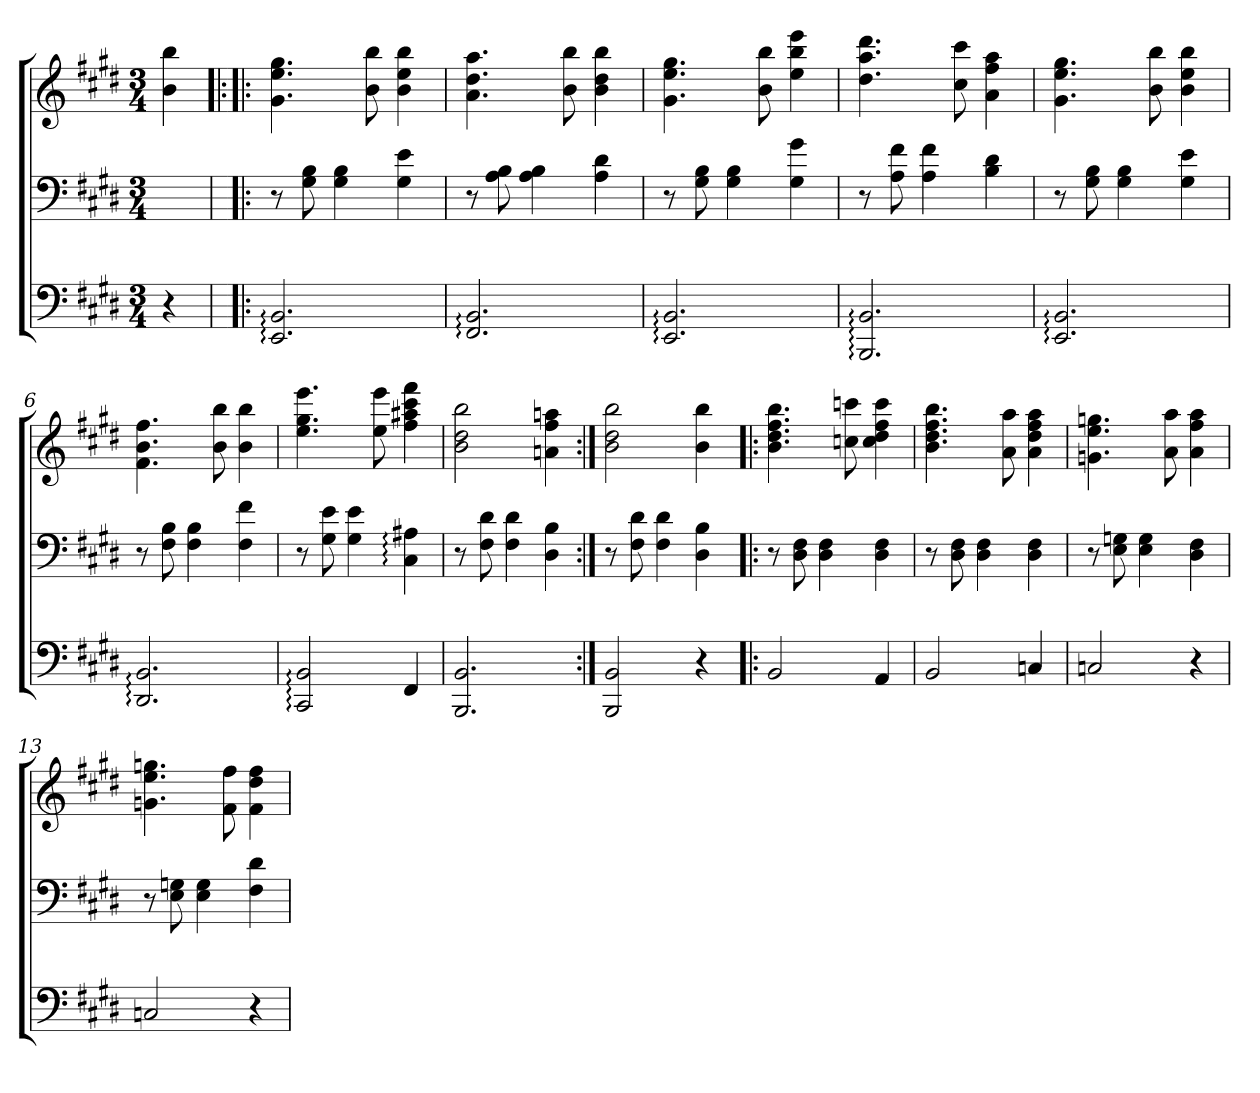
**kern	**kern	**kern
*part3	*part2	*part1
*staff3	*staff2	*staff1
*clefF4	*clefF4	*clefG2
*k[f#c#g#d#]	*k[f#c#g#d#]	*k[f#c#g#d#]
*E:	*E:	*E:
*M3/4	*M3/4	*M3/4
*MM172	*MM172	*MM172
=	=	=
4r	4ryy	4b 4bb
=1	=1	=1!|:
2.EE: 2.BB:	8r	4.g# 4.ee 4.gg#
.	8G# 8B	.
.	4G# 4B	.
.	.	8b 8bb
.	4G# 4e	4b 4ee 4bb
=2	=2	=2
2.FF#: 2.BB:	8r	4.a 4.dd# 4.aa
.	8A 8B	.
.	4A 4B	.
.	.	8b 8bb
.	4A 4d#	4b 4dd# 4bb
=3	=3	=3
2.EE: 2.BB:	8r	4.g# 4.ee 4.gg#
.	8G# 8B	.
.	4G# 4B	.
.	.	8b 8bb
.	4G# 4g#	4ee 4bb 4eee
=4	=4	=4
2.BBB: 2.BB:	8r	4.dd# 4.aa 4.ddd#
.	8A 8f#	.
.	4A 4f#	.
.	.	8cc# 8ccc#
.	4B 4d#	4a 4ff# 4aa
=5	=5	=5
2.EE: 2.BB:	8r	4.g# 4.ee 4.gg#
.	8G# 8B	.
.	4G# 4B	.
.	.	8b 8bb
.	4G# 4e	4b 4ee 4bb
=6	=6	=6
2.DD#: 2.BB:	8r	4.f# 4.b 4.ff#
.	8F# 8B	.
.	4F# 4B	.
.	.	8b 8bb
.	4F# 4f#	4b 4bb
=7	=7	=7
2CC#: 2BB:	8r	4.ee 4.gg# 4.eee
.	8G# 8e	.
.	4G# 4e	.
.	.	8ee 8eee
4FF#	4C#: 4A#X:	4ff# 4aa#X 4ccc# 4fff#
=8	=8	=8
2.BBB 2.BB	8r	2b 2dd# 2bb
.	8F# 8d#	.
.	4F# 4d#	.
.	4D# 4B	4an 4ff# 4aan
=9:|!	=9:|!	=9:|!
2BBB 2BB	8r	2b 2dd# 2bb
.	8F# 8d#	.
.	4F# 4d#	.
4r	4D# 4B	4b 4bb
=10!|:	=10!|:	=10!|:
2BB	8r	4.b 4.dd# 4.ff# 4.bb
.	8D# 8F#	.
.	4D# 4F#	.
.	.	8ccn 8cccn
4AA	4D# 4F#	4cc 4dd# 4ff# 4ccc
=11	=11	=11
2BB	8r	4.b 4.dd# 4.ff# 4.bb
.	8D# 8F#	.
.	4D# 4F#	.
.	.	8a 8aa
4Cn	4D# 4F#	4a 4dd# 4ff# 4aa
=12	=12	=12
2Cn	8r	4.gn 4.ee 4.ggn
.	8E 8Gn	.
.	4E 4G	.
.	.	8a 8aa
4r	4D# 4F#	4a 4ff# 4aa
=13	=13	=13
2Cn	8r	4.gn 4.ee 4.ggn
.	8E 8Gn	.
.	4E 4G	.
.	.	8f# 8ff#
4r	4F# 4d#	4f# 4dd# 4ff#
=	=	=
*-	*-	*-
